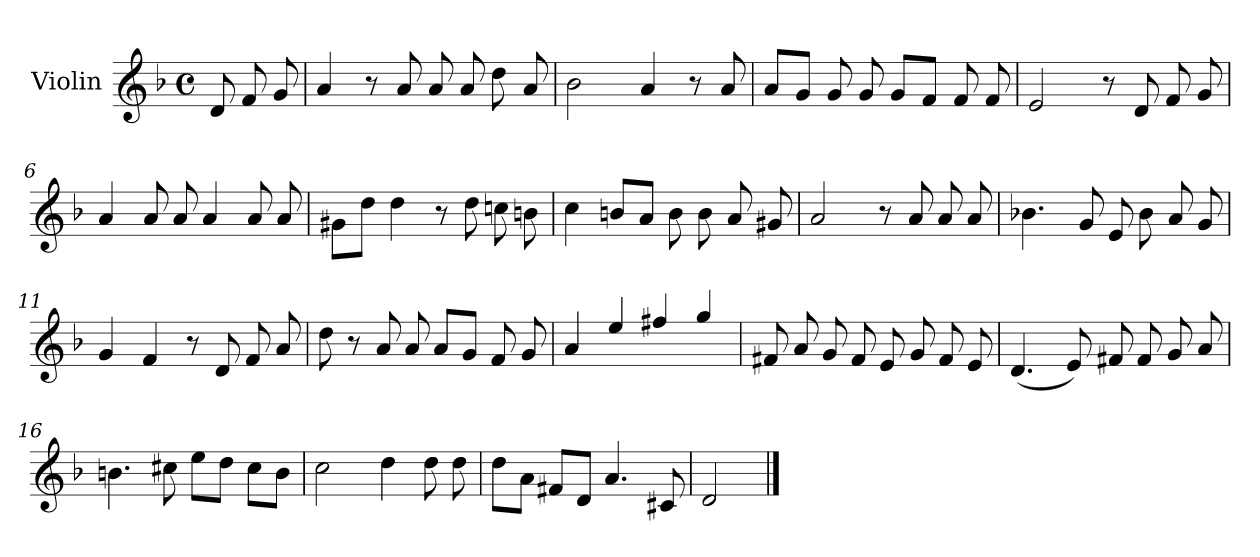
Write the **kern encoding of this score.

**kern	**dynam
*part1	*part1
*staff1	*staff1
*I"Violin	*
*I'Vln.	*
*clefG2	*
*k[b-]	*
*M4/4	*
*met(c)	*
=1	=1
8d	Andante
8f	.
8g	.
=2	=2
4a	.
8r	.
8a	.
8a	.
8a	.
8dd	.
8a	.
=3	=3
2b-	.
4a	.
8r	.
8a	.
=4	=4
8aL	.
8gJ	.
8g	.
8g	.
8gL	.
8fJ	.
8f	.
8f	.
=5	=5
2e	.
8r	.
8d	.
8f	.
8g	.
!!LO:LB:g=z
=6	=6
4a	.
8a	.
8a	.
4a	.
8a	.
8a	.
=7	=7
8g#XL	.
8ddJ	.
4dd	.
8r	.
8dd	.
8ccn	.
8bn	.
=8	=8
4cc	.
8bnL	.
8aJ	.
8b	.
8b	.
8a	.
8g#X	.
=9	=9
2a	.
8r	.
8a	.
8a	.
8a	.
=10	=10
4.b-X	.
8g	.
8e	.
8b-	.
8a	.
8g	.
!!LO:LB:g=z
=11	=11
4g	.
4f	.
8r	.
8d	.
8f	.
8a	.
=12	=12
8dd	.
8r	.
8a	.
8a	.
8aL	.
8gJ	.
8f	.
8g	.
=13	=13
4a	.
4ee/	.
4ff#X/	.
4gg/	.
=14	=14
8f#X	.
8a	.
8g	.
8f#	.
8e	.
8g	.
8f#	.
8e	.
!!LO:LB:g=z
=15	=15
(4.d	.
8e)	.
8f#X	.
8f#	.
8g	.
8a	.
=16	=16
4.bn	.
8cc#X	.
8eeL	.
8ddJ	.
8cc#L	.
8bJ	.
=17	=17
2cc	.
4dd	.
8dd	.
8dd	.
=18	=18
8ddL	.
8aJ	.
8f#XL	.
8dJ	.
4.a	.
8c#X	.
=19	=19
2d	.
==	==
*-	*-
